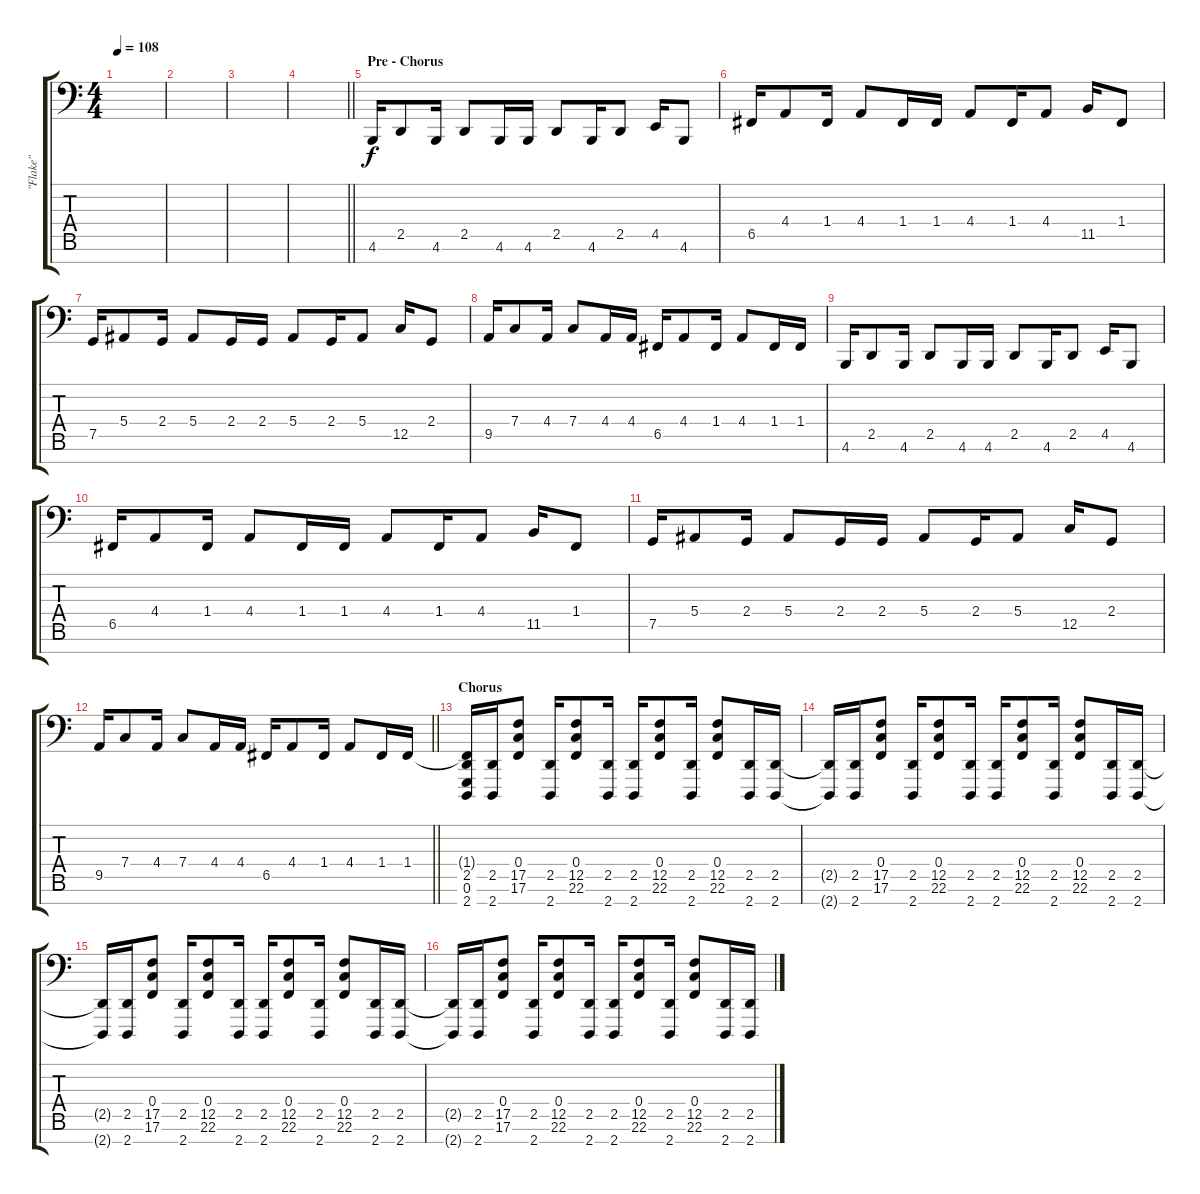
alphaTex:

\track ("\"Flake\"" "\"Flake\"") {instrument lead8bassandlead}
\staff {score tabs}
\tuning (C5 D4 A3 F2 C2 G1 C1) {hide}
\ts (4 4)
\tempo 108
\clef f4
\ks c
|
|
|
\barLineRight lightlight
|
\section ("" "Pre - Chorus")
4.6.16{instrument lead8bassandlead} 2.5.8 4.6.16 2.5.8 4.6.16 4.6.16 2.5.8 4.6.16 2.5.8 4.5.16 4.6.8 |
6.5.16 4.4.8 1.4.16 4.4.8 1.4.16 1.4.16 4.4.8 1.4.16 4.4.8 11.5.16 1.4.8 |
7.5.16 5.4.8 2.4.16 5.4.8 2.4.16 2.4.16 5.4.8 2.4.16 5.4.8 12.5.16 2.4.8 |
9.5.16 7.4.8 4.4.16 7.4.8 4.4.16 4.4.16 6.5.16 4.4.8 1.4.16 4.4.8 1.4.16 1.4.16 |
4.6.16 2.5.8 4.6.16 2.5.8 4.6.16 4.6.16 2.5.8 4.6.16 2.5.8 4.5.16 4.6.8 |
6.5.16 4.4.8 1.4.16 4.4.8 1.4.16 1.4.16 4.4.8 1.4.16 4.4.8 11.5.16 1.4.8 |
7.5.16 5.4.8 2.4.16 5.4.8 2.4.16 2.4.16 5.4.8 2.4.16 5.4.8 12.5.16 2.4.8 |
\barLineRight lightlight
9.5.16 7.4.8 4.4.16 7.4.8 4.4.16 4.4.16 6.5.16 4.4.8 1.4.16 4.4.8 1.4.16 1.4.16 |
\section ("" "Chorus")
(1.4{t} 2.5 0.6 2.7).16 (2.5 2.7).16 (0.4 17.5 17.6).8 (2.5 2.7).16 (0.4 12.5 22.6).8 (2.5 2.7).16 (2.5 2.7).16 (0.4 12.5 22.6).8 (2.5 2.7).16 (0.4 12.5 22.6).8 (2.5 2.7).16 (2.5 2.7).16 |
(2.5{t} 2.7{t}).16 (2.5 2.7).16 (0.4 17.5 17.6).8 (2.5 2.7).16 (0.4 12.5 22.6).8 (2.5 2.7).16 (2.5 2.7).16 (0.4 12.5 22.6).8 (2.5 2.7).16 (0.4 12.5 22.6).8 (2.5 2.7).16 (2.5 2.7).16 |
(2.5{t} 2.7{t}).16 (2.5 2.7).16 (0.4 17.5 17.6).8 (2.5 2.7).16 (0.4 12.5 22.6).8 (2.5 2.7).16 (2.5 2.7).16 (0.4 12.5 22.6).8 (2.5 2.7).16 (0.4 12.5 22.6).8 (2.5 2.7).16 (2.5 2.7).16 |
(2.5{t} 2.7{t}).16 (2.5 2.7).16 (0.4 17.5 17.6).8 (2.5 2.7).16 (0.4 12.5 22.6).8 (2.5 2.7).16 (2.5 2.7).16 (0.4 12.5 22.6).8 (2.5 2.7).16 (0.4 12.5 22.6).8 (2.5 2.7).16 (2.5 2.7).16
